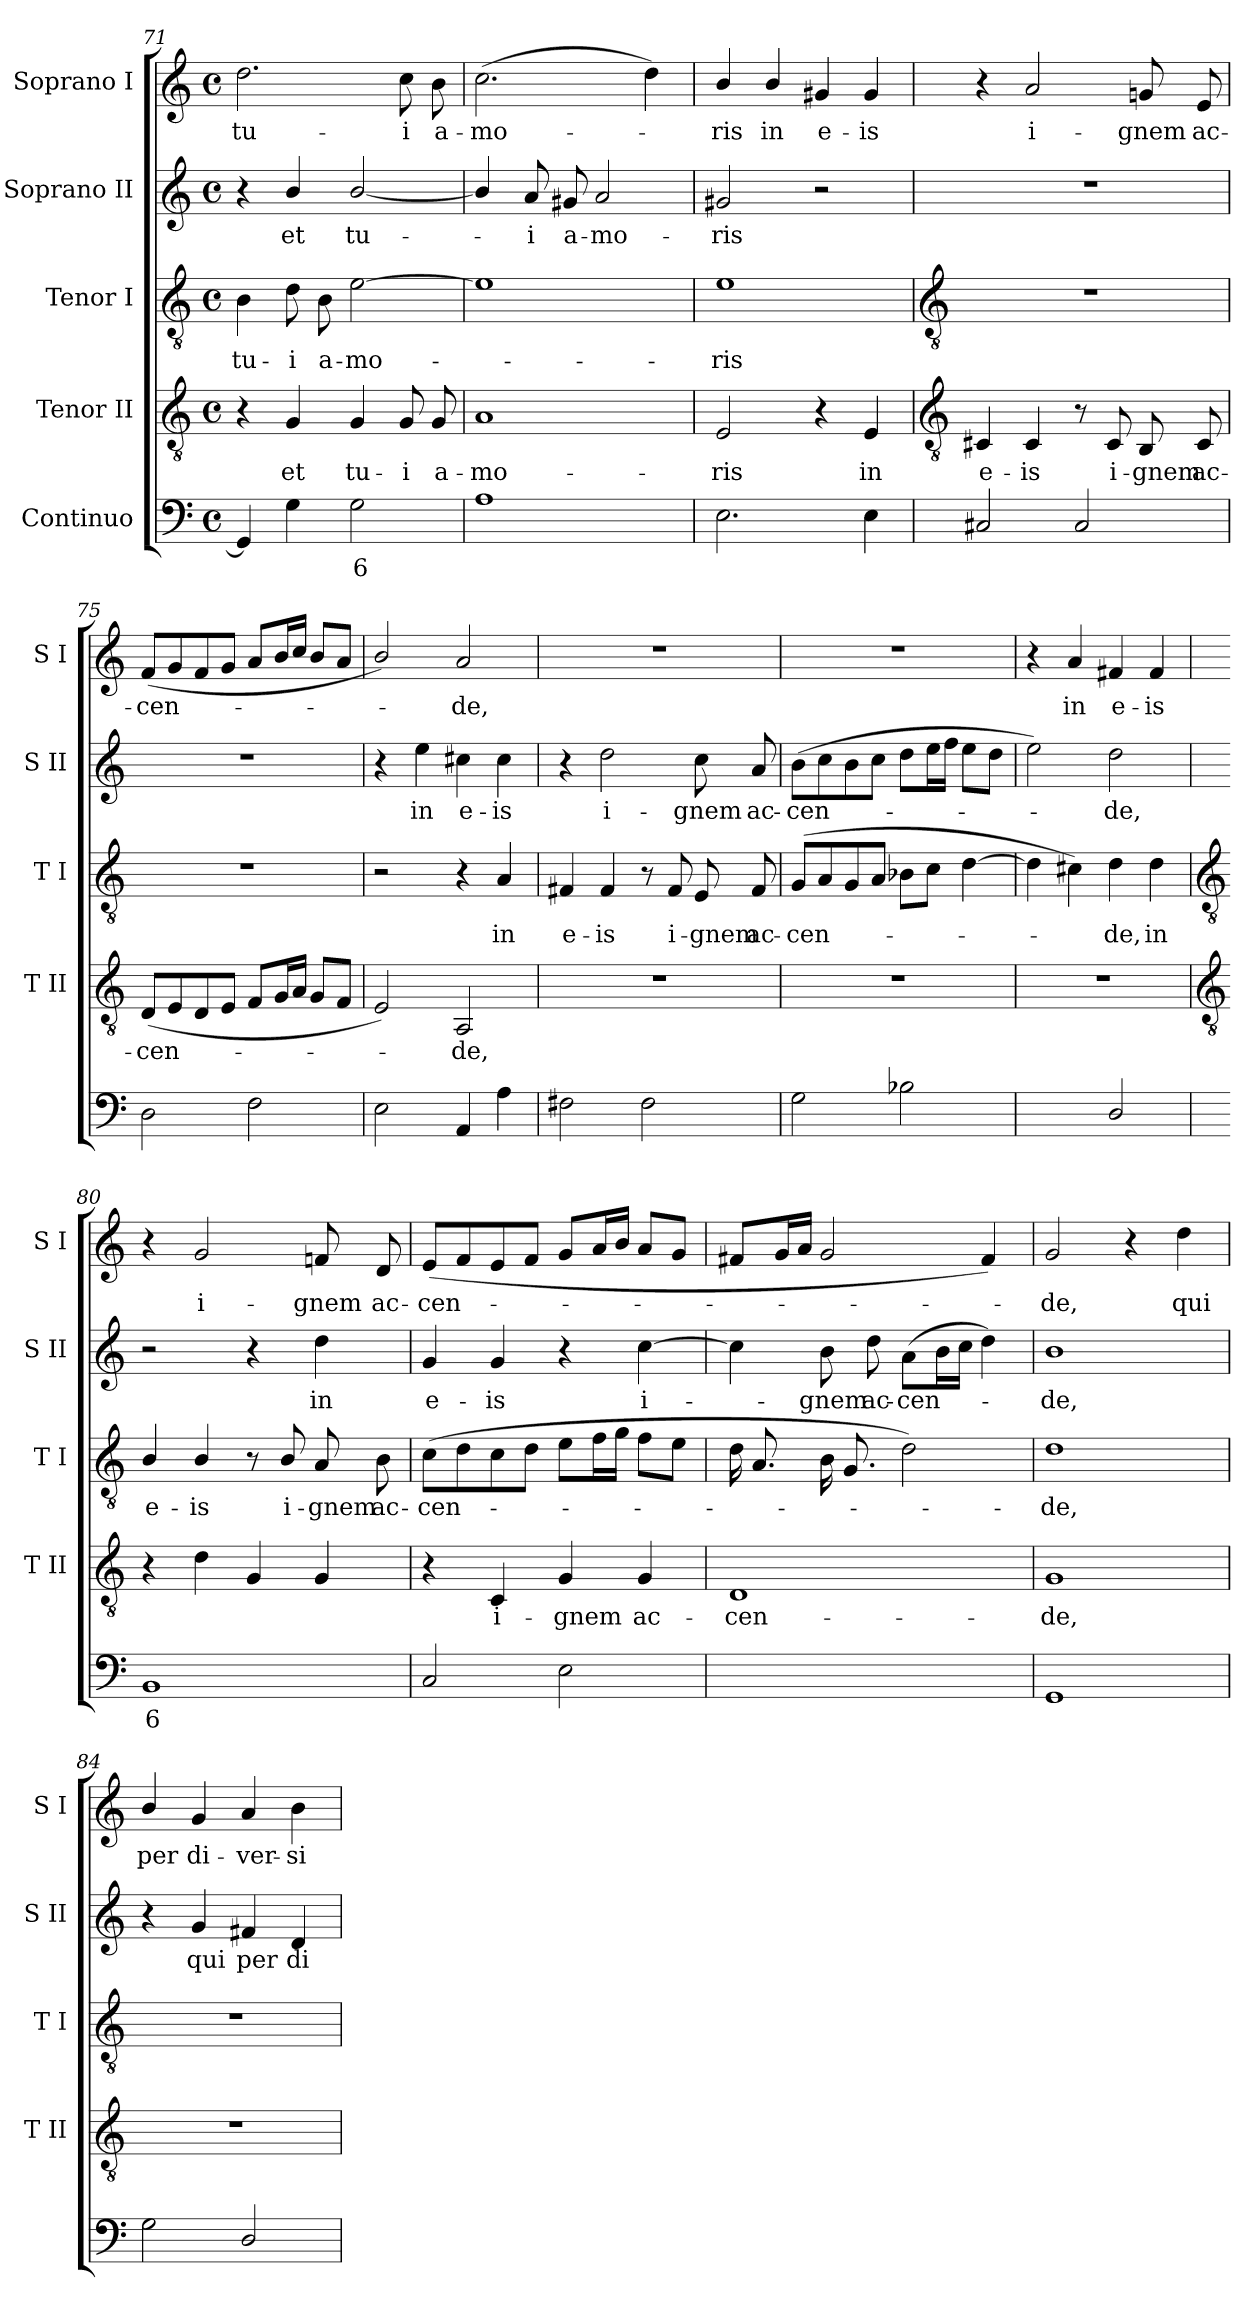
**kern	**text	**kern	**text	**kern	**text	**kern	**text	**kern	**text
*part5	*part5	*part4	*part4	*part3	*part3	*part2	*part2	*part1	*part1
*staff5	*staff5	*staff4	*staff4	*staff3	*staff3	*staff2	*staff2	*staff1	*staff1
*I"Continuo	*	*I"Tenor II	*	*I"Tenor I	*	*I"Soprano II	*	*I"Soprano I	*
*	*	*I'T II	*	*I'T I	*	*I'S II	*	*I'S I	*
*clefF4	*	*clefGv2	*	*clefGv2	*	*clefG2	*	*clefG2	*
*k[]	*	*k[]	*	*k[]	*	*k[]	*	*k[]	*
*C:	*	*C:	*	*C:	*	*C:	*	*C:	*
*M4/4	*	*M4/4	*	*M4/4	*	*M4/4	*	*M4/4	*
*met(c)	*	*met(c)	*	*met(c)	*	*met(c)	*	*met(c)	*
=71	=71	=71	=71	=71	=71	=71	=71	=71	=71
!	!	!	!	!	!LO:LY:b	!	!	!	!LO:LY:b
4GG]	.	4r	.	4B	tu-	4r	.	2.dd	tu-
!	!	!	!LO:LY:b	!	!LO:LY:b	!	!LO:LY:b	!	!
4G	.	4G	et	8d	-i	4b/	et	.	.
!	!	!	!	!	!LO:LY:b	!	!	!	!
.	.	.	.	8B	a-	.	.	.	.
!	!LO:LY:b	!	!LO:LY:b	!	!LO:LY:b	!	!LO:LY:b	!	!
2G	6	4G	tu-	[2e	-mo-	[2b/	tu-	.	.
!	!	!	!LO:LY:b	!	!	!	!	!	!LO:LY:b
.	.	8G	-i	.	.	.	.	8cc	-i
!	!	!	!LO:LY:b	!	!	!	!	!	!LO:LY:b
.	.	8G	a-	.	.	.	.	8b	a-
=72	=72	=72	=72	=72	=72	=72	=72	=72	=72
!	!	!	!LO:LY:b	!	!	!	!	!	!LO:LY:b
1A	.	1A	-mo-	1e]	.	4b/]	.	(>2.cc	-mo-
!	!	!	!	!	!	!	!LO:LY:b	!	!
.	.	.	.	.	.	8a	i	.	.
!	!	!	!	!	!	!	!LO:LY:b	!	!
.	.	.	.	.	.	8g#X	a-	.	.
!	!	!	!	!	!	!	!LO:LY:b	!	!
.	.	.	.	.	.	2a	-mo-	.	.
.	.	.	.	.	.	.	.	4dd)	.
=73	=73	=73	=73	=73	=73	=73	=73	=73	=73
!	!	!	!LO:LY:b	!	!LO:LY:b	!	!LO:LY:b	!	!LO:LY:b
2.E	.	2E	-ris	1e	ris	2g#X	-ris	4b/	ris
!	!	!	!	!	!	!	!	!	!LO:LY:b
.	.	.	.	.	.	.	.	4b/	in
!	!	!	!	!	!	!	!	!	!LO:LY:b
.	.	4r	.	.	.	2r	.	4g#X	e-
!	!	!	!LO:LY:b	!	!	!	!	!	!LO:LY:b
4E	.	4E	in	.	.	.	.	4g#	-is
!!LO:LB:g=z
=74	=74	=74	=74	=74	=74	=74	=74	=74	=74
*	*	*clefGv2	*	*clefGv2	*	*	*	*	*
!	!	!	!LO:LY:b	!	!	!	!	!	!
2C#X	.	4C#X	e-	1r	.	1r	.	4r	.
!	!	!	!LO:LY:b	!	!	!	!	!	!LO:LY:b
.	.	4C#	-is	.	.	.	.	2a	i-
2C#	.	8r	.	.	.	.	.	.	.
!	!	!	!LO:LY:b	!	!	!	!	!	!
.	.	8C#	i-	.	.	.	.	.	.
!	!	!	!LO:LY:b	!	!	!	!	!	!LO:LY:b
.	.	8BB	-gnem	.	.	.	.	8gn	-gnem
!	!	!	!LO:LY:b	!	!	!	!	!	!LO:LY:b
.	.	8C#	ac-	.	.	.	.	8e	ac-
=75	=75	=75	=75	=75	=75	=75	=75	=75	=75
!	!	!	!LO:LY:b	!	!	!	!	!	!LO:LY:b
2D	.	(<8DL	-cen-	1r	.	1r	.	(<8fL	-cen-
.	.	8E	.	.	.	.	.	8g	.
.	.	8D	.	.	.	.	.	8f	.
.	.	8EJ	.	.	.	.	.	8gJ	.
2F	.	8FL	.	.	.	.	.	8a/L	.
.	.	16GL	.	.	.	.	.	16b/L	.
.	.	16AJJ	.	.	.	.	.	16cc/JJ	.
.	.	8GL	.	.	.	.	.	8bL	.
.	.	8FJ	.	.	.	.	.	8aJ	.
=76	=76	=76	=76	=76	=76	=76	=76	=76	=76
2E	.	2E)	.	2r	.	4r	.	2b/)	.
!	!	!	!	!	!	!	!LO:LY:b	!	!
.	.	.	.	.	.	4ee	in	.	.
!	!	!	!LO:LY:b	!	!	!	!LO:LY:b	!	!LO:LY:b
4AA	.	2AA	de,	4r	.	4cc#X	e-	2a	de,
!	!	!	!	!	!LO:LY:b	!	!LO:LY:b	!	!
4A	.	.	.	4A	in	4cc#	-is	.	.
=77	=77	=77	=77	=77	=77	=77	=77	=77	=77
!	!	!	!	!	!LO:LY:b	!	!	!	!
2F#X	.	1r	.	4F#X	e-	4r	.	1r	.
!	!	!	!	!	!LO:LY:b	!	!LO:LY:b	!	!
.	.	.	.	4F#	-is	2dd	i-	.	.
2F#	.	.	.	8r	.	.	.	.	.
!	!	!	!	!	!LO:LY:b	!	!	!	!
.	.	.	.	8F#	i-	.	.	.	.
!	!	!	!	!	!LO:LY:b	!	!LO:LY:b	!	!
.	.	.	.	8E	-gnem	8cc	-gnem	.	.
!	!	!	!	!	!LO:LY:b	!	!LO:LY:b	!	!
.	.	.	.	8F#	ac-	8a	ac-	.	.
=78	=78	=78	=78	=78	=78	=78	=78	=78	=78
!	!	!	!	!	!LO:LY:b	!	!LO:LY:b	!	!
2G	.	1r	.	(<8GL	-cen-	(>8bL	-cen-	1r	.
.	.	.	.	8A	.	8cc	.	.	.
.	.	.	.	8G	.	8b	.	.	.
.	.	.	.	8AJ	.	8ccJ	.	.	.
2B-X	.	.	.	8B-XL	.	8ddL	.	.	.
.	.	.	.	8cJ	.	16eeL	.	.	.
.	.	.	.	.	.	16ffJJ	.	.	.
.	.	.	.	[4d	.	8eeL	.	.	.
.	.	.	.	.	.	8ddJ	.	.	.
=79	=79	=79	=79	=79	=79	=79	=79	=79	=79
!	!LO:LY:b	!	!	!	!	!	!	!	!
[4Ayy	4	1r	.	4d]	.	2ee)	.	4r	.
!	!	!	!	!	!	!	!	!	!LO:LY:b
4Ayy]	.	.	.	4c#X)	.	.	.	4a	in
!	!	!	!	!	!LO:LY:b	!	!LO:LY:b	!	!LO:LY:b
2D/	.	.	.	4d	de,	2dd	de,	4f#X	e-
!	!	!	!	!	!LO:LY:b	!	!	!	!LO:LY:b
.	.	.	.	4d	in	.	.	4f#	-is
!!LO:LB:g=z
=80	=80	=80	=80	=80	=80	=80	=80	=80	=80
*	*	*clefGv2	*	*clefGv2	*	*	*	*	*
!	!LO:LY:b	!	!	!	!LO:LY:b	!	!	!	!
1BB	6	4r	.	4B/	e-	2r	.	4r	.
!	!	!	!	!	!LO:LY:b	!	!	!	!LO:LY:b
.	.	4d	.	4B/	-is	.	.	2g	i-
.	.	4G	.	8r	.	4r	.	.	.
!	!	!	!	!	!LO:LY:b	!	!	!	!
.	.	.	.	8B/	i-	.	.	.	.
!	!	!	!	!	!LO:LY:b	!	!LO:LY:b	!	!LO:LY:b
.	.	4G	.	8A	-gnem	4dd	in	8fn	-gnem
!	!	!	!	!	!LO:LY:b	!	!	!	!LO:LY:b
.	.	.	.	8B	ac-	.	.	8d	ac-
=81	=81	=81	=81	=81	=81	=81	=81	=81	=81
!	!	!	!	!	!LO:LY:b	!	!LO:LY:b	!	!LO:LY:b
2C	.	4r	.	(>8cL	-cen-	4g	e-	(<8eL	-cen-
.	.	.	.	8d	.	.	.	8f	.
!	!	!	!LO:LY:b	!	!	!	!LO:LY:b	!	!
.	.	4C	i-	8c	.	4g	-is	8e	.
.	.	.	.	8dJ	.	.	.	8fJ	.
!	!	!	!LO:LY:b	!	!	!	!	!	!
2E	.	4G	-gnem	8eL	.	4r	.	8gL	.
.	.	.	.	16fL	.	.	.	16aL	.
.	.	.	.	16gJJ	.	.	.	16bJJ	.
!	!	!	!LO:LY:b	!	!	!	!LO:LY:b	!	!
.	.	4G	ac-	8fL	.	[4cc	i-	8aL	.
.	.	.	.	8eJ	.	.	.	8gJ	.
=82	=82	=82	=82	=82	=82	=82	=82	=82	=82
!	!	!	!LO:LY:b	!	!	!	!	!	!
[4Dyy	.	1D	-cen-	16dLL	.	4cc]	.	8f#XL	.
.	.	.	.	8.AJ	.	.	.	.	.
.	.	.	.	.	.	.	.	16gL	.
.	.	.	.	.	.	.	.	16aJJ	.
!	!LO:LY:b	!	!	!	!	!	!LO:LY:b	!	!
2Dyy_	4	.	.	16BLL	.	8b	gnem	2g	.
.	.	.	.	8.GJ	.	.	.	.	.
!	!	!	!	!	!	!	!LO:LY:b	!	!
.	.	.	.	.	.	8dd	ac-	.	.
!	!	!	!	!	!	!	!LO:LY:b	!	!
.	.	.	.	2d)	.	(>8aL	-cen-	.	.
.	.	.	.	.	.	16bL	.	.	.
.	.	.	.	.	.	16ccJJ	.	.	.
4Dyy]	.	.	.	.	.	4dd)	.	4f#)	.
=83	=83	=83	=83	=83	=83	=83	=83	=83	=83
!	!	!	!LO:LY:b	!	!LO:LY:b	!	!LO:LY:b	!	!LO:LY:b
1GG	.	1G	-de,	1d	de,	1b	de,	2g	de,
.	.	.	.	.	.	.	.	4r	.
!	!	!	!	!	!	!	!	!	!LO:LY:b
.	.	.	.	.	.	.	.	4dd	qui
=84	=84	=84	=84	=84	=84	=84	=84	=84	=84
!	!	!	!	!	!	!	!	!	!LO:LY:b
2G	.	1r	.	1r	.	4r	.	4b/	per
!	!	!	!	!	!	!	!LO:LY:b	!	!LO:LY:b
.	.	.	.	.	.	4g	qui	4g	di-
!	!	!	!	!	!	!	!LO:LY:b	!	!LO:LY:b
2D/	.	.	.	.	.	4f#X	per	4a	-ver-
!	!	!	!	!	!	!	!LO:LY:b	!	!LO:LY:b
.	.	.	.	.	.	4d	di-	4b	-si-
=	=	=	=	=	=	=	=	=	=
*-	*-	*-	*-	*-	*-	*-	*-	*-	*-
